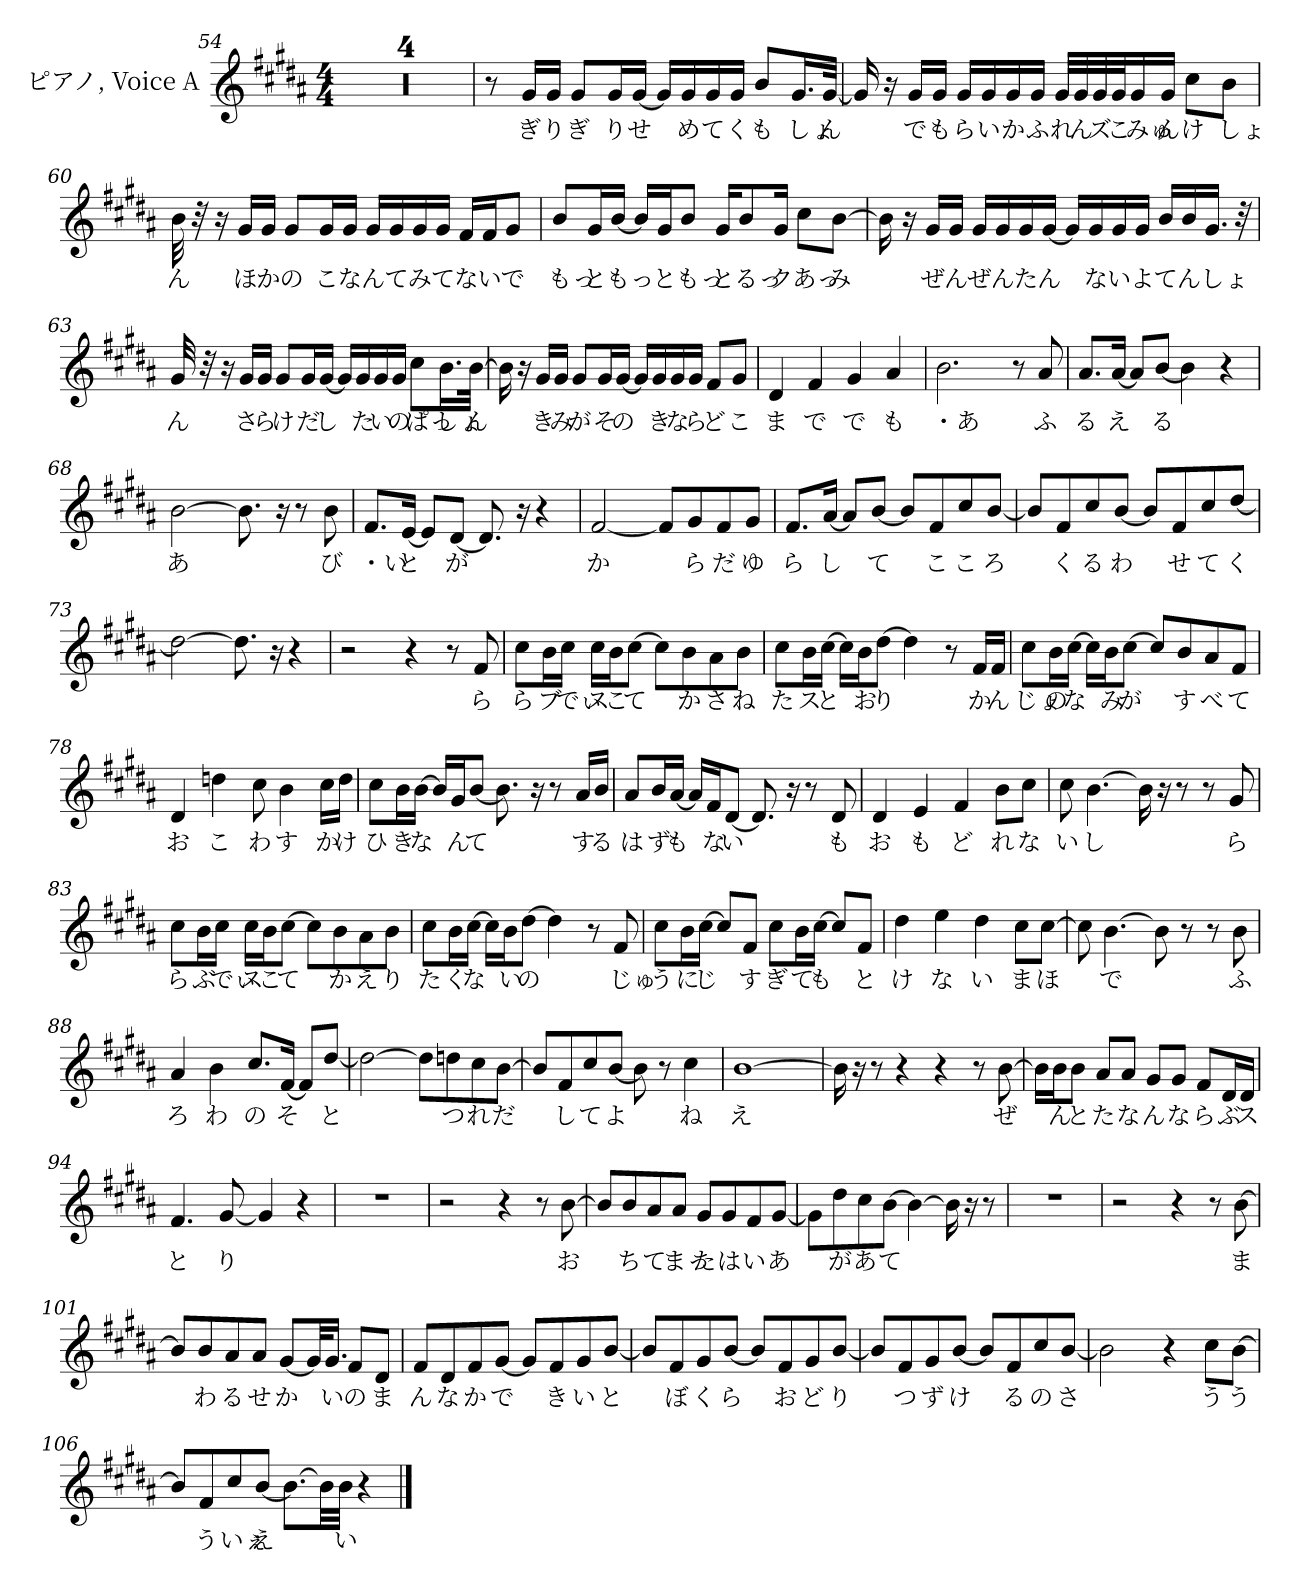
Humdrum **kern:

**kern	**text
*part1	*part1
*staff1	*staff1
*I"ピアノ, Voice A	*
*clefG2	*
*k[f#c#g#d#a#]	*
*M4/4	*
=54	=54
1r	.
=55	=55
1r	.
=56	=56
1r	.
=57	=57
1r	.
!!LO:LB:g=z
=58	=58
8r	.
!	!LO:LY:b
16g#/LL	ぎ
!	!LO:LY:b
16g#/JJ	り
!	!LO:LY:b
8g#/L	ぎ
!	!LO:LY:b
16g#/L	り
!	!LO:LY:b
[16g#/JJ	せ
16g#/LL]	.
!	!LO:LY:b
16g#/	め
!	!LO:LY:b
16g#/	て
!	!LO:LY:b
16g#/JJ	く
!	!LO:LY:b
8b/L	も
!	!LO:LY:b
16.g#/L	しょ
!	!LO:LY:b
[32g#/JJk	ん
=59	=59
16g#/]	.
16r	.
!	!LO:LY:b
16g#/LL	で
!	!LO:LY:b
16g#/JJ	も
!	!LO:LY:b
16g#/LL	ら
!	!LO:LY:b
16g#/	い
!	!LO:LY:b
16g#/	か
!	!LO:LY:b
16g#/JJ	ふ
!	!LO:LY:b
32g#/LLL	れ
!	!LO:LY:b
32g#/	ん
!	!LO:LY:b
32g#/	ズ
!	!LO:LY:b
32g#/J	こ
!	!LO:LY:b
16g#/	みゅ
!	!LO:LY:b
16g#/JJ	ん
!	!LO:LY:b
8cc#\L	け
!	!LO:LY:b
8b\J	しょ
!!LO:PB:g=z
=60	=60
!	!LO:LY:b
32b\	ん
32r	.
16r	.
!	!LO:LY:b
16g#/LL	ほ
!	!LO:LY:b
16g#/JJ	か
!	!LO:LY:b
8g#/L	の
!	!LO:LY:b
16g#/L	こ
!	!LO:LY:b
16g#/JJ	な
!	!LO:LY:b
16g#/LL	ん
!	!LO:LY:b
16g#/	て
!	!LO:LY:b
16g#/	み
!	!LO:LY:b
16g#/JJ	て
!	!LO:LY:b
16f#/LL	な
!	!LO:LY:b
16f#/J	い
!	!LO:LY:b
8g#/J	で
=61	=61
!	!LO:LY:b
8b/L	もっ
!	!LO:LY:b
16g#/L	と
!	!LO:LY:b
[16b/JJ	もっ
16b/LL]	.
!	!LO:LY:b
16g#/J	と
!	!LO:LY:b
8b/J	もっ
!	!LO:LY:b
16g#/KL	と
!	!LO:LY:b
8b/	るっ
!	!LO:LY:b
16g#/Jk	ク
!	!LO:LY:b
8cc#\L	あっ
!	!LO:LY:b
[8b\J	み
!!LO:LB:g=z
=62	=62
16b\]	.
16r	.
!	!LO:LY:b
16g#/LL	ぜ
!	!LO:LY:b
16g#/JJ	ん
!	!LO:LY:b
16g#/LL	ぜ
!	!LO:LY:b
16g#/	ん
!	!LO:LY:b
16g#/	た
!	!LO:LY:b
[16g#/JJ	ん
16g#/LL]	.
!	!LO:LY:b
16g#/	な
!	!LO:LY:b
16g#/	い
!	!LO:LY:b
16g#/JJ	よ
!	!LO:LY:b
16b/LL	て
!	!LO:LY:b
16b/	ん
!	!LO:LY:b
16.g#/JJ	しょ
32r	.
=63	=63
!	!LO:LY:b
32g#/	ん
32r	.
16r	.
!	!LO:LY:b
16g#/LL	さ
!	!LO:LY:b
16g#/JJ	ら
!	!LO:LY:b
8g#/L	け
!	!LO:LY:b
16g#/L	だ
!	!LO:LY:b
[16g#/JJ	し
16g#/LL]	.
!	!LO:LY:b
16g#/	た
!	!LO:LY:b
16g#/	い
!	!LO:LY:b
16g#/JJ	の
!	!LO:LY:b
8cc#\L	ぱっ
!	!LO:LY:b
16.b\L	しょ
!	!LO:LY:b
[32b\JJk	ん
!!LO:LB:g=z
=64	=64
16b\]	.
16r	.
!	!LO:LY:b
16g#/LL	き
!	!LO:LY:b
16g#/JJ	み
!	!LO:LY:b
8g#/L	が
!	!LO:LY:b
16g#/L	そ
!	!LO:LY:b
[16g#/JJ	の
16g#/LL]	.
!	!LO:LY:b
16g#/	き
!	!LO:LY:b
16g#/	な
!	!LO:LY:b
16g#/JJ	ら
!	!LO:LY:b
8f#/L	ど
!	!LO:LY:b
8g#/J	こ
=65	=65
!	!LO:LY:b
4d#/	ま
!	!LO:LY:b
4f#/	で
!	!LO:LY:b
4g#/	で
!	!LO:LY:b
4a#/	も
=66	=66
!	!LO:LY:b
2.b\	・あ
8r	.
!	!LO:LY:b
8a#/	ふ
=67	=67
!	!LO:LY:b
8.a#/L	る
!	!LO:LY:b
[16a#/Jk	え
8a#/L]	.
!	!LO:LY:b
[8b/J	る
4b\]	.
4r	.
=68	=68
!	!LO:LY:b
[2b\	あ
8.b\]	.
16r	.
8r	.
!	!LO:LY:b
8b\	び
!!LO:LB:g=z
=69	=69
!	!LO:LY:b
8.f#/L	・い
!	!LO:LY:b
[16e/Jk	と
8e/L]	.
!	!LO:LY:b
[8d#/J	が
8.d#/]	.
16r	.
4r	.
=70	=70
!	!LO:LY:b
[2f#/	か
8f#/L]	.
!	!LO:LY:b
8g#/	ら
!	!LO:LY:b
8f#/	だ
!	!LO:LY:b
8g#/J	ゆ
=71	=71
!	!LO:LY:b
8.f#/L	ら
!	!LO:LY:b
[16a#/Jk	し
8a#/L]	.
!	!LO:LY:b
[8b/J	て
8b/L]	.
!	!LO:LY:b
8f#/	こ
!	!LO:LY:b
8cc#/	こ
!	!LO:LY:b
[8b/J	ろ
=72	=72
8b/L]	.
!	!LO:LY:b
8f#/	く
!	!LO:LY:b
8cc#/	る
!	!LO:LY:b
[8b/J	わ
8b/L]	.
!	!LO:LY:b
8f#/	せ
!	!LO:LY:b
8cc#/	て
!	!LO:LY:b
[8dd#/J	く
=73	=73
2dd#\_	.
8.dd#\]	.
16r	.
4r	.
=74	=74
2r	.
4r	.
8r	.
!	!LO:LY:b
8f#/	ら
!!LO:LB:g=z
=75	=75
!	!LO:LY:b
8cc#\L	ら
!	!LO:LY:b
16b\L	ブ
!	!LO:LY:b
16cc#\JJ	でぃ
!	!LO:LY:b
16cc#\LL	ス
!	!LO:LY:b
16b\J	こ
!	!LO:LY:b
[8cc#\J	て
8cc#\L]	.
!	!LO:LY:b
8b\	か
!	!LO:LY:b
8a#\	さ
!	!LO:LY:b
8b\J	ね
=76	=76
!	!LO:LY:b
8cc#\L	た
!	!LO:LY:b
16b\L	ス
!	!LO:LY:b
[16cc#\JJ	と
16cc#\LL]	.
!	!LO:LY:b
16b\J	お
!	!LO:LY:b
[8dd#\J	り
4dd#\]	.
8r	.
!	!LO:LY:b
16f#/LL	か
!	!LO:LY:b
16f#/JJ	ん
=77	=77
!	!LO:LY:b
8cc#\L	じょ
!	!LO:LY:b
16b\L	の
!	!LO:LY:b
[16cc#\JJ	な
16cc#\LL]	.
!	!LO:LY:b
16b\J	み
!	!LO:LY:b
[8cc#\J	が
8cc#/L]	.
!	!LO:LY:b
8b/	す
!	!LO:LY:b
8a#/	べ
!	!LO:LY:b
8f#/J	て
!!LO:LB:g=z
=78	=78
!	!LO:LY:b
4d#/	お
!	!LO:LY:b
4ddn\	こ
!	!LO:LY:b
8cc#\	わ
!	!LO:LY:b
4b\	す
!	!LO:LY:b
16cc#\LL	か
!	!LO:LY:b
16dd\JJ	け
=79	=79
!	!LO:LY:b
8cc#\L	ひ
!	!LO:LY:b
16b\L	き
!	!LO:LY:b
[16b\JJ	な
16b/LL]	.
!	!LO:LY:b
16g#/J	ん
!	!LO:LY:b
[8b/J	て
8.b\]	.
16r	.
8r	.
!	!LO:LY:b
16a#/LL	す
!	!LO:LY:b
16b/JJ	る
=80	=80
!	!LO:LY:b
8a#/L	は
!	!LO:LY:b
16b/L	ず
!	!LO:LY:b
[16a#/JJ	も
16a#/LL]	.
!	!LO:LY:b
16f#/J	な
!	!LO:LY:b
[8d#/J	い
8.d#/]	.
16r	.
8r	.
!	!LO:LY:b
8d#/	も
=81	=81
!	!LO:LY:b
4d#/	お
!	!LO:LY:b
4e/	も
!	!LO:LY:b
4f#/	ど
!	!LO:LY:b
8b\L	れ
!	!LO:LY:b
8cc#\J	な
!!LO:LB:g=z
=82	=82
!	!LO:LY:b
8cc#\	い
!	!LO:LY:b
[4.b\	し
16b\]	.
16r	.
8r	.
8r	.
!	!LO:LY:b
8g#/	ら
=83	=83
!	!LO:LY:b
8cc#\L	ら
!	!LO:LY:b
16b\L	ぶ
!	!LO:LY:b
16cc#\JJ	でぃ
!	!LO:LY:b
16cc#\LL	ス
!	!LO:LY:b
16b\J	こ
!	!LO:LY:b
[8cc#\J	て
8cc#\L]	.
!	!LO:LY:b
8b\	か
!	!LO:LY:b
8a#\	え
!	!LO:LY:b
8b\J	り
=84	=84
!	!LO:LY:b
8cc#\L	た
!	!LO:LY:b
16b\L	く
!	!LO:LY:b
[16cc#\JJ	な
16cc#\LL]	.
!	!LO:LY:b
16b\J	い
!	!LO:LY:b
[8dd#\J	の
4dd#\]	.
8r	.
!	!LO:LY:b
8f#/	じゅ
=85	=85
!	!LO:LY:b
8cc#\L	う
!	!LO:LY:b
16b\L	に
!	!LO:LY:b
[16cc#\JJ	じ
8cc#/L]	.
!	!LO:LY:b
8f#/J	す
!	!LO:LY:b
8cc#\L	ぎ
!	!LO:LY:b
16b\L	て
!	!LO:LY:b
[16cc#\JJ	も
8cc#/L]	.
!	!LO:LY:b
8f#/J	と
!!LO:LB:g=z
=86	=86
!	!LO:LY:b
4dd#\	け
!	!LO:LY:b
4ee\	な
!	!LO:LY:b
4dd#\	い
!	!LO:LY:b
8cc#\L	ま
!	!LO:LY:b
[8cc#\J	ほ
=87	=87
8cc#\]	.
!	!LO:LY:b
[4.b\	で
8b\]	.
8r	.
8r	.
!	!LO:LY:b
8b\	ふ
=88	=88
!	!LO:LY:b
4a#/	ろ
!	!LO:LY:b
4b\	わ
!	!LO:LY:b
8.cc#/L	の
!	!LO:LY:b
[16f#/Jk	そ
8f#/L]	.
!	!LO:LY:b
[8dd#/J	と
=89	=89
2dd#\_	.
8dd#\L]	.
!	!LO:LY:b
8ddn\	つ
!	!LO:LY:b
8cc#\	れ
!	!LO:LY:b
[8b\J	だ
=90	=90
8b/L]	.
!	!LO:LY:b
8f#/	し
!	!LO:LY:b
8cc#/	て
!	!LO:LY:b
[8b/J	よ
8b\]	.
8r	.
!	!LO:LY:b
4cc#\	ね
=91	=91
!	!LO:LY:b
[1b	え
!!LO:LB:g=z
=92	=92
16b\]	.
16r	.
8r	.
4r	.
4r	.
8r	.
!	!LO:LY:b
[8b\	ぜ
=93	=93
16b\LL]	.
!	!LO:LY:b
16b\J	ん
!	!LO:LY:b
8b\J	と
!	!LO:LY:b
8a#/L	た
!	!LO:LY:b
8a#/J	な
!	!LO:LY:b
8g#/L	ん
!	!LO:LY:b
8g#/J	な
!	!LO:LY:b
8f#/L	ら
!	!LO:LY:b
16d#/L	ぶ
!	!LO:LY:b
16d#/JJ	ス
=94	=94
!	!LO:LY:b
4.f#/	と
!	!LO:LY:b
[8g#/	り
4g#/]	.
4r	.
=95	=95
1r	.
=96	=96
2r	.
4r	.
8r	.
!	!LO:LY:b
[8b\	お
=97	=97
8b/L]	.
!	!LO:LY:b
8b/	ち
!	!LO:LY:b
8a#/	て
!	!LO:LY:b
8a#/J	まっ
!	!LO:LY:b
8g#/L	た
!	!LO:LY:b
8g#/	は
!	!LO:LY:b
8f#/	い
!	!LO:LY:b
[8g#/J	あ
!!LO:LB:g=z
=98	=98
8g#\L]	.
!	!LO:LY:b
8dd#\	が
!	!LO:LY:b
8cc#\	あ
!	!LO:LY:b
[8b\J	て
4b\_	.
16b\]	.
16r	.
8r	.
=99	=99
1r	.
=100	=100
2r	.
4r	.
8r	.
!	!LO:LY:b
[8b\	ま
=101	=101
8b/L]	.
!	!LO:LY:b
8b/	わ
!	!LO:LY:b
8a#/	る
!	!LO:LY:b
8a#/J	せ
!	!LO:LY:b
[8g#/L	か
32g#/KL]	.
!	!LO:LY:b
16.g#/JJ	い
!	!LO:LY:b
8f#/L	の
!	!LO:LY:b
8d#/J	ま
=102	=102
!	!LO:LY:b
8f#/L	ん
!	!LO:LY:b
8d#/	な
!	!LO:LY:b
8f#/	か
!	!LO:LY:b
[8g#/J	で
8g#/L]	.
!	!LO:LY:b
8f#/	き
!	!LO:LY:b
8g#/	い
!	!LO:LY:b
[8b/J	と
!!LO:LB:g=z
=103	=103
8b/L]	.
!	!LO:LY:b
8f#/	ぼ
!	!LO:LY:b
8g#/	く
!	!LO:LY:b
[8b/J	ら
8b/L]	.
!	!LO:LY:b
8f#/	お
!	!LO:LY:b
8g#/	ど
!	!LO:LY:b
[8b/J	り
=104	=104
8b/L]	.
!	!LO:LY:b
8f#/	つ
!	!LO:LY:b
8g#/	ず
!	!LO:LY:b
[8b/J	け
8b/L]	.
!	!LO:LY:b
8f#/	る
!	!LO:LY:b
8cc#/	の
!	!LO:LY:b
[8b/J	さ
=105	=105
2b\]	.
4r	.
!	!LO:LY:b
8cc#\L	う
!	!LO:LY:b
[8b\J	う
=106	=106
8b/L]	.
!	!LO:LY:b
8f#/	う
!	!LO:LY:b
8cc#/	いぇ
!	!LO:LY:b
[8b/J	え
8.b\L_	.
32b\LL]	.
!	!LO:LY:b
32b\JJJ	い
4r	.
==	==
*-	*-
